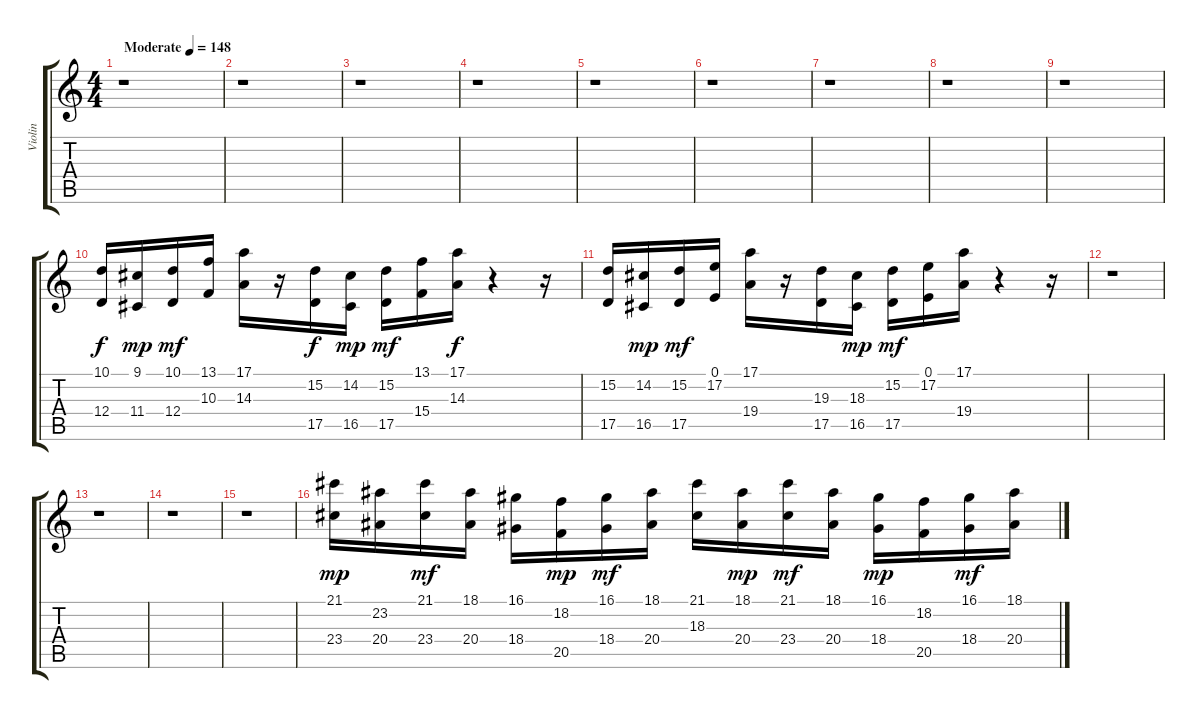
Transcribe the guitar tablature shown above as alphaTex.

\track ("Violin" "Violin") {instrument stringensemble1}
\staff {score tabs}
\tuning (E4 B3 G3 D3 A2 E2) {hide}
\ts (4 4)
\tempo (148 "Moderate")
\clef g2
\ks c
r.1{dy f instrument stringensemble1} |
r.1 |
r.1 |
r.1 |
r.1 |
r.1 |
r.1 |
r.1 |
r.1 |
(10.1 12.4).16 (9.1 11.4).16{dy mp} (10.1 12.4).16{dy mf} (13.1 10.3).16 (17.1 14.3).16 r.16 (15.2 17.5).16{dy f} (14.2 16.5).16{dy mp} (15.2 17.5).16{dy mf} (13.1 15.4).16 (17.1 14.3).16{dy f} r.4 r.16 |
(15.2 17.5).16 (14.2 16.5).16{dy mp} (15.2 17.5).16{dy mf} (0.1 17.2).16 (17.1 19.4).16 r.16 (19.3 17.5).16 (18.3 16.5).16{dy mp} (15.2 17.5).16{dy mf} (0.1 17.2).16 (17.1 19.4).16 r.4 r.16 |
r.1 |
r.1 |
r.1 |
r.1 |
(21.1 23.4).16{dy mp} (23.2 20.4).16 (21.1 23.4).16{dy mf} (18.1 20.4).16 (16.1 18.4).16 (18.2 20.5).16{dy mp} (16.1 18.4).16{dy mf} (18.1 20.4).16 (21.1 18.3).16 (18.1 20.4).16{dy mp} (21.1 23.4).16{dy mf} (18.1 20.4).16 (16.1 18.4).16{dy mp} (18.2 20.5).16 (16.1 18.4).16{dy mf} (18.1 20.4).16
